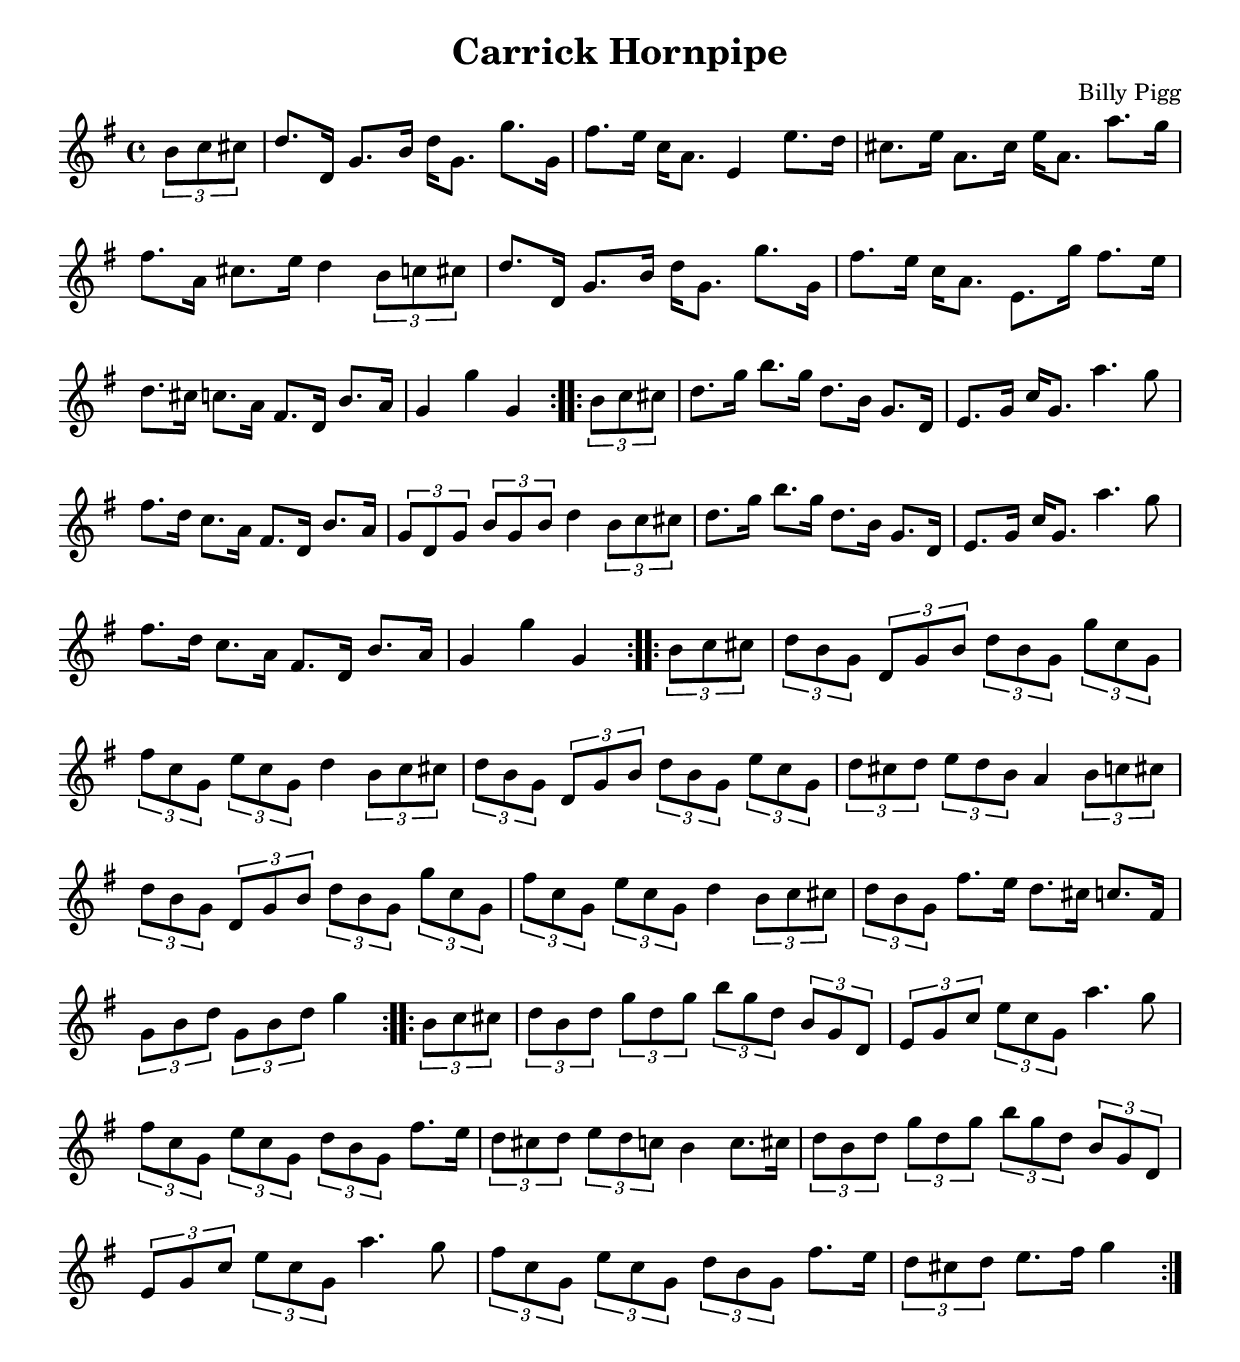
\version "2.24.0"

\include "../common.ly"

\score {
  \relative c'' {
    \key g \major
    \time 4/4

    \repeat volta 2 {
      \partial 4 \three { b8 c cis } |
      d8. d,16 g8. b16 d16 g,8. g'8. g,16 | fis'8. e16 c16 a8. e4 e'8. d16 |
      cis8. e16 a,8. cis16 e16 a,8. a'8. g16 | fis8. a,16 cis8. e16 d4 \three { b8 c cis } |
      d8. d,16 g8. b16 d16 g,8. g'8. g,16 | fis'8. e16 c16 a8. e8. g'16 fis8. e16 |
      d8. cis16 c8. a16 fis8. d16 b'8. a16 | g4 g' g,
    }

    \repeat volta 2 {
      \three { b8 c cis } |
      d8. g16 b8. g16 d8. b16 g8. d16 | e8. g16 c16 g8. a'4. g8 |
      fis8. d16 c8. a16 fis8. d16 b'8. a16 |
      \three { g8 d g } \three { b8 g b } d4 \three { b8 c cis } |
      d8. g16 b8. g16 d8. b16 g8. d16 | e8. g16 c16 g8. a'4. g8 |
      fis8. d16 c8. a16 fis8. d16 b'8. a16 | g4 g' g,
    }

    \repeat volta 2 {
      \three { b8 c cis } |
      \three { d8 b g } \three { d8 g b } \three { d8 b g } \three { g'8 c, g } |
      \three { fis'8 c g } \three { e'8 c g } d'4 \three { b8 c cis } |
      \three { d8 b g } \three { d8 g b } \three { d8 b g } \three { e'8 c g } |
      \three { d'8 cis d } \three { e8 d b } a4 \three { b8 c cis } |
      \three { d8 b g } \three { d8 g b } \three { d8 b g } \three { g'8 c, g } |
      \three { fis'8 c g } \three { e'8 c g } d'4 \three { b8 c cis } |
      \three { d8 b g } fis'8. e16 d8. cis16 c8. fis,16 |
      \three { g8 b d } \three { g,8 b d } g4
    }

    \repeat volta 2 {
      \three { b,8 c cis } |
      \three { d8 b d } \three { g8 d g } \three { b8 g d } \three { b8 g d } |
      \three { e8 g c } \three { e8 c g } a'4. g8 |
      \three { fis8 c g } \three { e'8 c g } \three { d'8 b g } fis'8. e16 |
      \three { d8 cis d } \three { e8 d c } b4 c8. cis16 |
      \three { d8 b d } \three { g8 d g } \three { b8 g d } \three { b8 g d } |
      \three { e8 g c } \three { e8 c g } a'4. g8 |
      \three { fis8 c g } \three { e'8 c g } \three { d'8 b g } fis'8. e16 |
      \three { d8 cis d } e8. fis16 g4
    }
    \fine
  }

  \header {
    title = "Carrick Hornpipe"
    composer = "Billy Pigg"
  }
}
